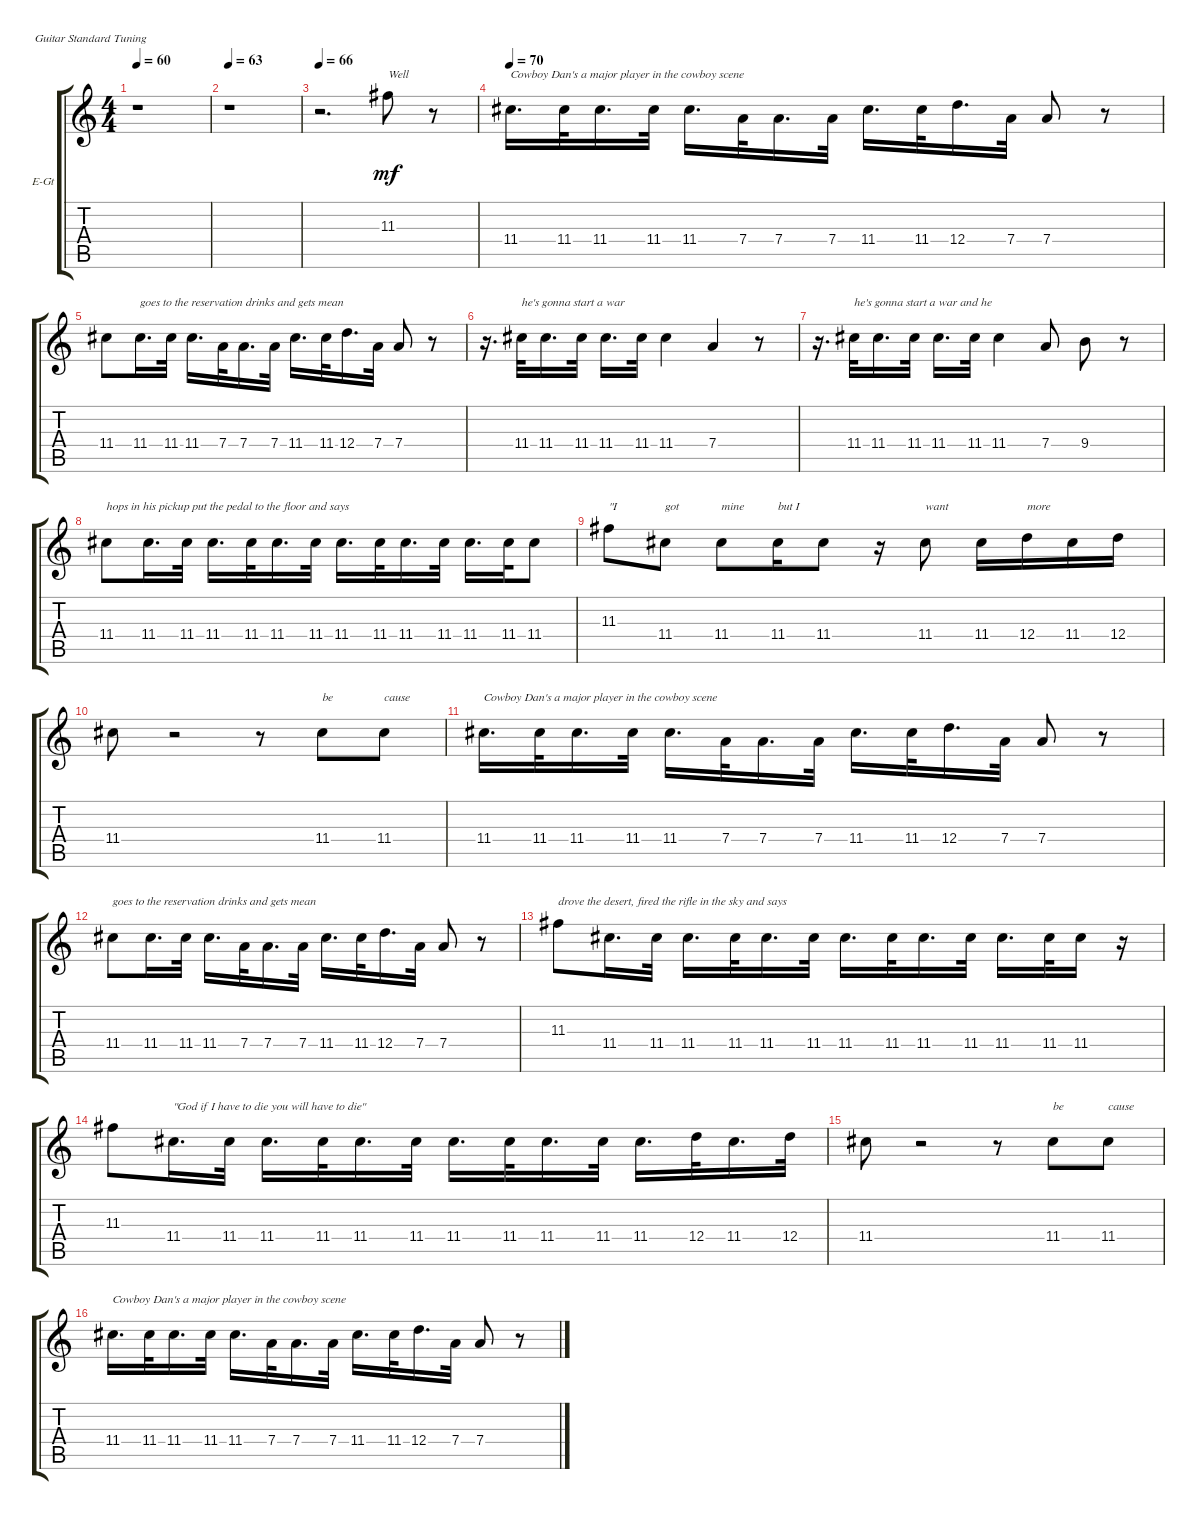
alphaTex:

\defaultSystemsLayout 4
\bracketExtendMode groupsimilarinstruments
\firstSystemTrackNameOrientation horizontal
\otherSystemsTrackNameOrientation horizontal
\track ("Isaac Brock - Voice" "E-Gt") {instrument overdrivenguitar}
\staff {score tabs}
\tuning (E4 B3 G3 D3 A2 E2)
\ts (4 4)
\tempo 60
\clef g2
\scale
0.485477
\ks c
r.1{dy mf instrument overdrivenguitar} |
\tempo 63
\scale
0.257261 r.1 |
\tempo 66
\scale
0.257261 r.2{d} 11.3.8{txt "Well"} r.8 |
\tempo 70
\scale
0.333333 11.4.16{d txt "Cowboy Dan's a major player in the cowboy scene"} 11.4.32 11.4.16{d} 11.4.32 11.4.16{d} 7.4.32 7.4.16{d} 7.4.32 11.4.16{d} 11.4.32 12.4.16{d} 7.4.32 7.4.8 r.8 |
\scale
0.333333 11.4.8 11.4.16{d txt "goes to the reservation drinks and gets mean"} 11.4.32 11.4.16{d} 7.4.32 7.4.16{d} 7.4.32 11.4.16{d} 11.4.32 12.4.16{d} 7.4.32 7.4.8 r.8 |
\scale
0.333333 r.16{d} 11.4.32{txt "he's gonna start a war"} 11.4.16{d} 11.4.32 11.4.16{d} 11.4.32 11.4.4 7.4.4 r.8 |
\scale
0.333333 r.16{d} 11.4.32{txt "he's gonna start a war and he"} 11.4.16{d} 11.4.32 11.4.16{d} 11.4.32 11.4.4 7.4.8 9.4.8 r.8 |
\scale
0.333333 11.4.8{txt "hops in his pickup put the pedal to the floor and says"} 11.4.16{d} 11.4.32 11.4.16{d} 11.4.32 11.4.16{d} 11.4.32 11.4.16{d} 11.4.32 11.4.16{d} 11.4.32 11.4.16{d} 11.4.32 11.4.8 |
\scale
0.333333 11.3.8{txt "\"I"} 11.4.8{txt "got"} 11.4.8{txt "mine"} 11.4.16{txt "but I"} 11.4.8 r.16 11.4.8{txt "want"} 11.4.16 12.4.16{txt "more"} 11.4.16 12.4.16 |
\scale
0.333333 11.4.8 r.2 r.8 11.4.8{txt "be"} 11.4.8{txt "cause"} |
\scale
0.333333 11.4.16{d txt "Cowboy Dan's a major player in the cowboy scene"} 11.4.32 11.4.16{d} 11.4.32 11.4.16{d} 7.4.32 7.4.16{d} 7.4.32 11.4.16{d} 11.4.32 12.4.16{d} 7.4.32 7.4.8 r.8 |
\scale
0.333333 11.4.8{txt "goes to the reservation drinks and gets mean"} 11.4.16{d} 11.4.32 11.4.16{d} 7.4.32 7.4.16{d} 7.4.32 11.4.16{d} 11.4.32 12.4.16{d} 7.4.32 7.4.8 r.8 |
\scale
0.333333 11.3.8{txt "drove the desert, fired the rifle in the sky and says"} 11.4.16{d} 11.4.32 11.4.16{d} 11.4.32 11.4.16{d} 11.4.32 11.4.16{d} 11.4.32 11.4.16{d} 11.4.32 11.4.16{d} 11.4.32 11.4.16 r.16 |
\scale
0.333333 11.3.8 11.4.16{d txt "\"God if I have to die you will have to die\""} 11.4.32 11.4.16{d} 11.4.32 11.4.16{d} 11.4.32 11.4.16{d} 11.4.32 11.4.16{d} 11.4.32 11.4.16{d} 12.4.32 11.4.16{d} 12.4.32 |
\scale
0.333333 11.4.8 r.2 r.8 11.4.8{txt "be"} 11.4.8{txt "cause"} |
\scale
0.333333 11.4.16{d txt "Cowboy Dan's a major player in the cowboy scene"} 11.4.32 11.4.16{d} 11.4.32 11.4.16{d} 7.4.32 7.4.16{d} 7.4.32 11.4.16{d} 11.4.32 12.4.16{d} 7.4.32 7.4.8 r.8
